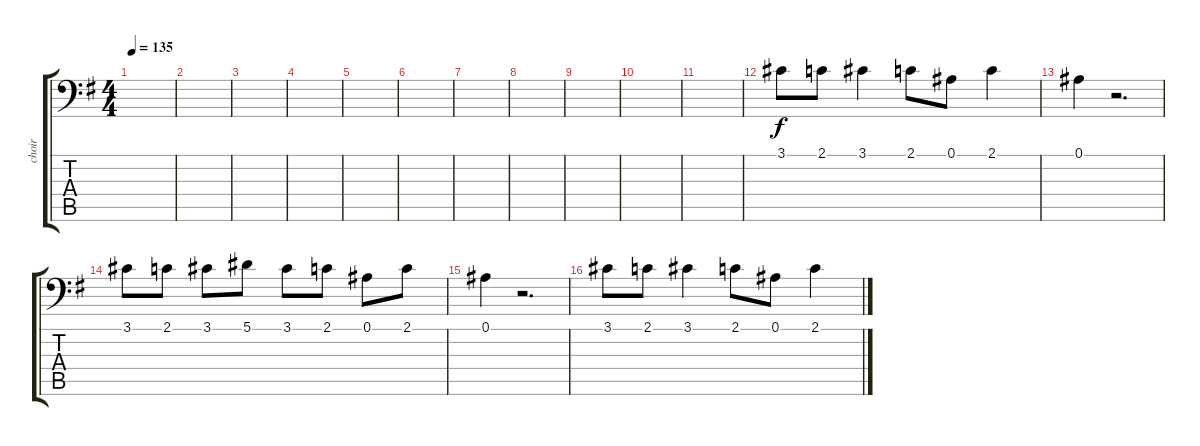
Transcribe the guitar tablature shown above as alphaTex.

\track ("choir" "choir") {instrument choiraahs}
\staff {score tabs}
\tuning (Bb3 F3 Db3 Ab2 Eb2 Bb1) {hide}
\ts (4 4)
\tempo 135
\clef f4
\ks eminor
|
|
|
|
|
|
|
|
|
|
|
3.1.8 2.1.8 3.1.4 2.1.8 0.1.8 2.1.4 |
0.1.4 r.2{d} |
3.1.8 2.1.8 3.1.8 5.1.8 3.1.8 2.1.8 0.1.8 2.1.8 |
0.1.4 r.2{d} |
3.1.8 2.1.8 3.1.4 2.1.8 0.1.8 2.1.4
